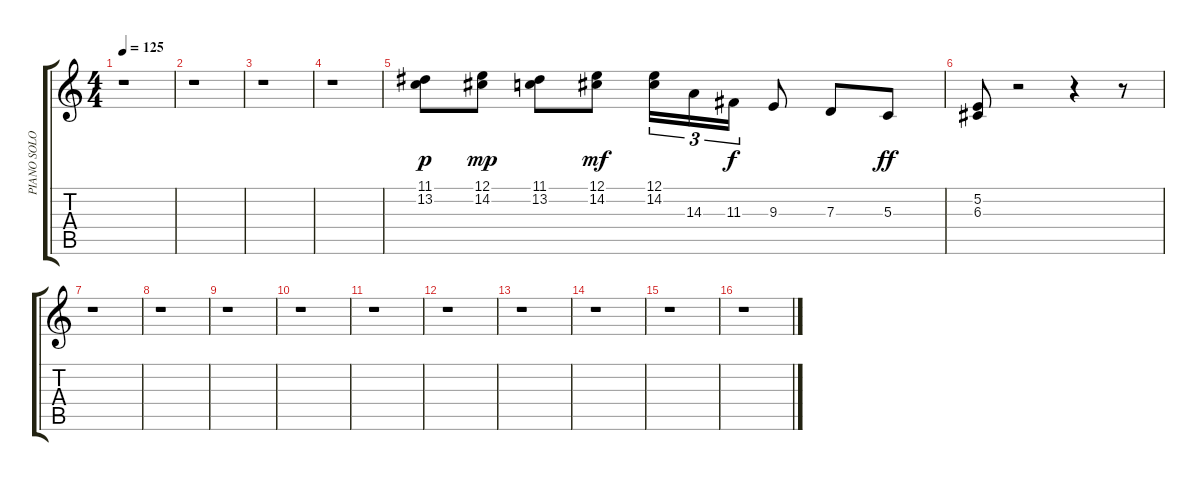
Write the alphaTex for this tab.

\track ("PIANO SOLO" "PIANO SOLO") {instrument acousticgrandpiano}
\staff {score tabs}
\tuning (E4 B3 G3 D3 A2 E2) {hide}
\ts (4 4)
\tempo 125
\clef g2
\ks c
r.1{dy f} |
r.1 |
r.1 |
r.1 |
(11.1 13.2).8{dy p} (12.1 14.2).8{dy mp} (11.1 13.2).8 (12.1 14.2).8{dy mf} (12.1 14.2).16{tu (3 2)} 14.3.16{tu (3 2)} 11.3.16{tu (3 2) dy f} 9.3.8 7.3.8 5.3.8{dy ff} |
(5.2 6.3).8 r.2 r.4 r.8 |
r.1 |
r.1 |
r.1 |
r.1 |
r.1 |
r.1 |
r.1 |
r.1 |
r.1 |
r.1
